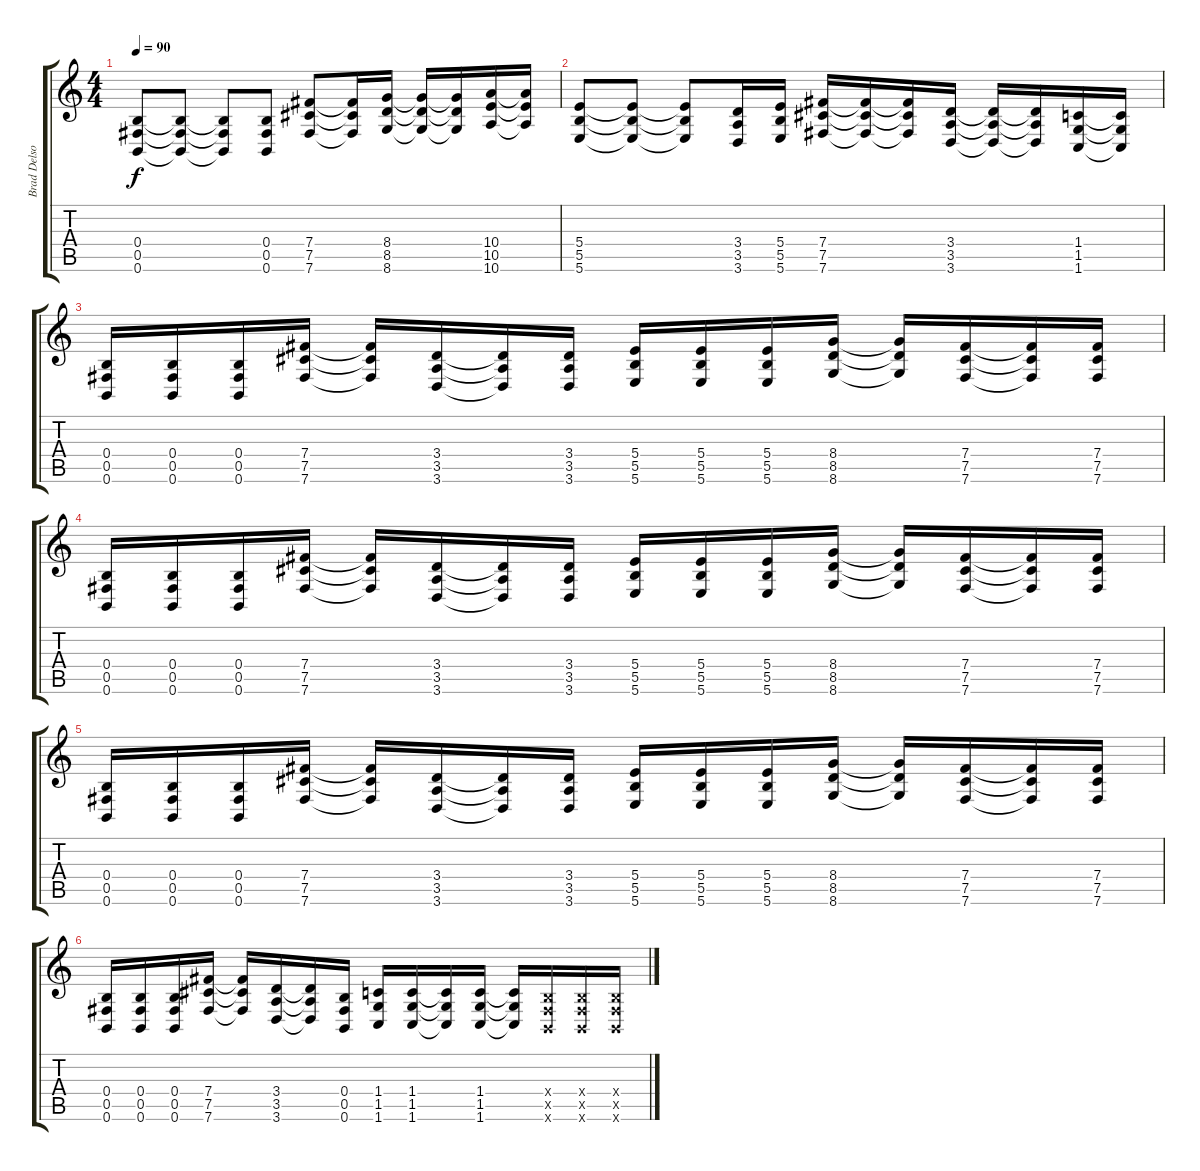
\track ("Brad Delson - Guitar Effects" "Brad Delso") {instrument distortionguitar}
\staff {score tabs}
\tuning (Db4 Ab3 E3 B2 Gb2 B1) {hide}
\ts (4 4)
\tempo 90
\clef g2
\ks c
(0.4 0.5 0.6).8{dy f} (0.4{t} 0.5{t} 0.6{t}).8 (0.4{t} 0.5{t} 0.6{t}).8 (0.4 0.5 0.6).8 (7.4 7.5 7.6).8 (7.4{t} 7.5{t} 7.6{t}).16 (8.4 8.5 8.6).16 (8.4{t} 8.5{t} 8.6{t}).16 (8.4{t} 8.5{t} 8.6{t}).16 (10.4 10.5 10.6).16 (10.4{t} 10.5{t} 10.6{t}).16 |
(5.4 5.5 5.6).8 (5.4{t} 5.5{t} 5.6{t}).8 (5.4{t} 5.5{t} 5.6{t}).8 (3.4 3.5 3.6).16 (5.4 5.5 5.6).16 (7.4 7.5 7.6).16 (7.4{t} 7.5{t} 7.6{t}).16 (7.4{t} 7.5{t} 7.6{t}).16 (3.4 3.5 3.6).16 (3.4{t} 3.5{t} 3.6{t}).16 (3.4{t} 3.5{t} 3.6{t}).16 (1.4 1.5 1.6).16 (1.4{t} 1.5{t} 1.6{t}).16 |
(0.4 0.5 0.6).16 (0.4 0.5 0.6).16 (0.4 0.5 0.6).16 (7.4 7.5 7.6).16 (7.4{t} 7.5{t} 7.6{t}).16 (3.4 3.5 3.6).16 (3.4{t} 3.5{t} 3.6{t}).16 (3.4 3.5 3.6).16 (5.4 5.5 5.6).16 (5.4 5.5 5.6).16 (5.4 5.5 5.6).16 (8.4 8.5 8.6).16 (8.4{t} 8.5{t} 8.6{t}).16 (7.4 7.5 7.6).16 (7.4{t} 7.5{t} 7.6{t}).16 (7.4 7.5 7.6).16 |
(0.4 0.5 0.6).16 (0.4 0.5 0.6).16 (0.4 0.5 0.6).16 (7.4 7.5 7.6).16 (7.4{t} 7.5{t} 7.6{t}).16 (3.4 3.5 3.6).16 (3.4{t} 3.5{t} 3.6{t}).16 (3.4 3.5 3.6).16 (5.4 5.5 5.6).16 (5.4 5.5 5.6).16 (5.4 5.5 5.6).16 (8.4 8.5 8.6).16 (8.4{t} 8.5{t} 8.6{t}).16 (7.4 7.5 7.6).16 (7.4{t} 7.5{t} 7.6{t}).16 (7.4 7.5 7.6).16 |
(0.4 0.5 0.6).16 (0.4 0.5 0.6).16 (0.4 0.5 0.6).16 (7.4 7.5 7.6).16 (7.4{t} 7.5{t} 7.6{t}).16 (3.4 3.5 3.6).16 (3.4{t} 3.5{t} 3.6{t}).16 (3.4 3.5 3.6).16 (5.4 5.5 5.6).16 (5.4 5.5 5.6).16 (5.4 5.5 5.6).16 (8.4 8.5 8.6).16 (8.4{t} 8.5{t} 8.6{t}).16 (7.4 7.5 7.6).16 (7.4{t} 7.5{t} 7.6{t}).16 (7.4 7.5 7.6).16 |
(0.4 0.5 0.6).16 (0.4 0.5 0.6).16 (0.4 0.5 0.6).16 (7.4 7.5 7.6).16 (7.4{t} 7.5{t} 7.6{t}).16 (3.4 3.5 3.6).16 (3.4{t} 3.5{t} 3.6{t}).16 (0.4 0.5 0.6).16 (1.4 1.5 1.6).16 (1.4 1.5 1.6).16 (1.4{t} 1.5{t} 1.6{t}).16 (1.4 1.5 1.6).16 (1.4{t} 1.5{t} 1.6{t}).16 (0.4{x} 0.5{x} 0.6{x}).16 (0.4{x} 0.5{x} 0.6{x}).16 (0.4{x} 0.5{x} 0.6{x}).16
